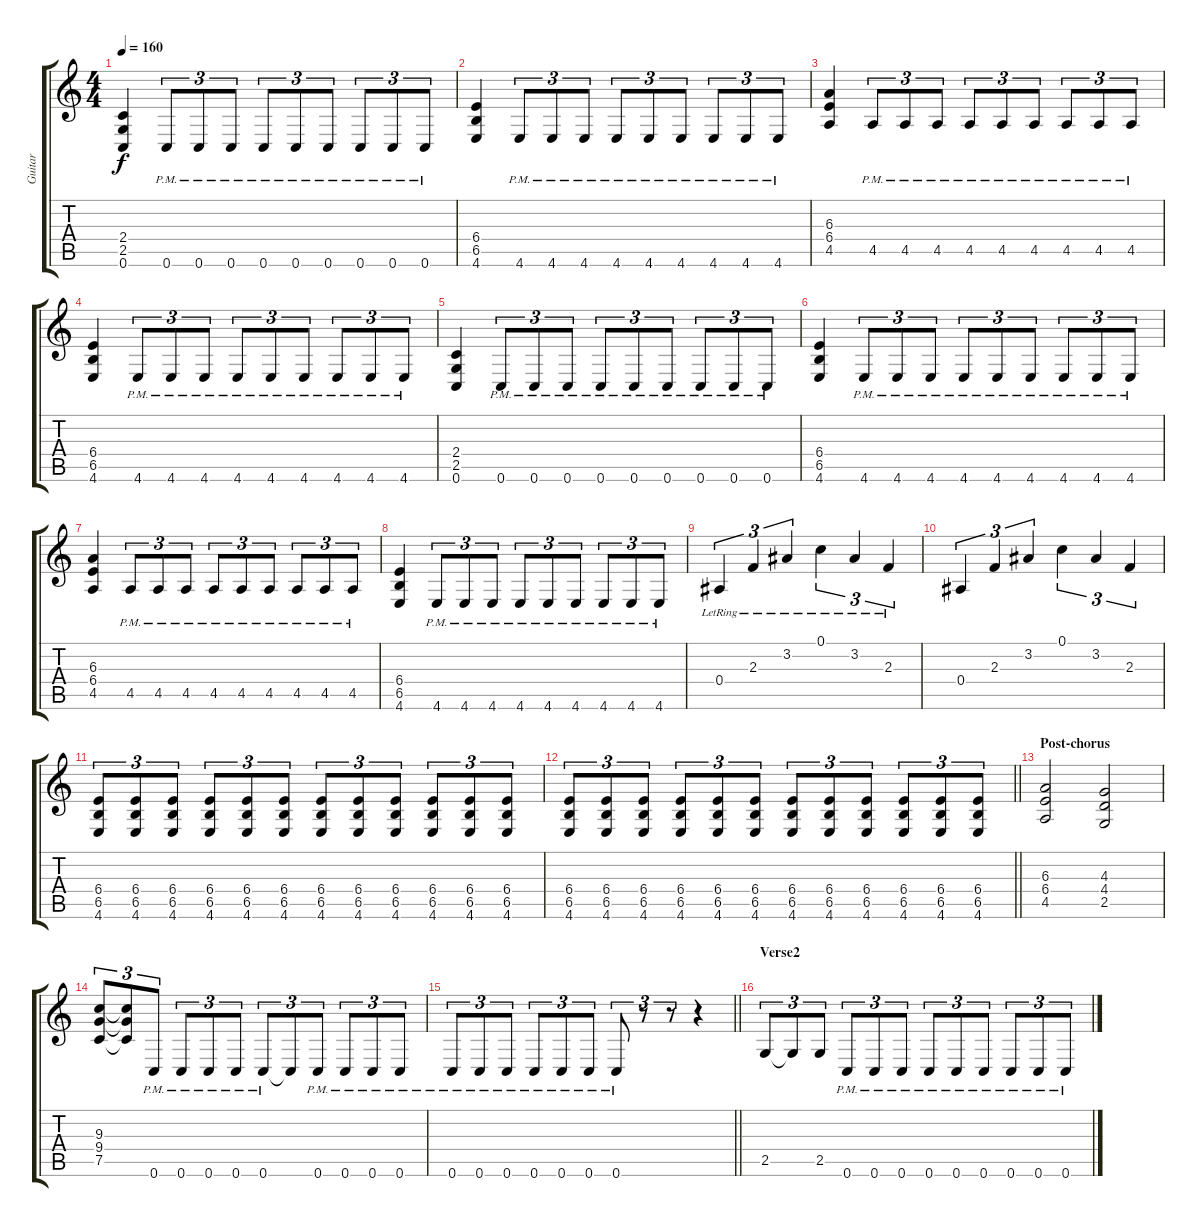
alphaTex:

\track ("Guitar" "Guitar") {instrument distortionguitar}
\staff {score tabs}
\tuning (C4 G3 Eb3 Bb2 F2 C2) {hide}
\ts (4 4)
\tempo 160
\clef g2
\ks c
(2.4 2.5 0.6).4{dy f} 0.6{pm}.8{tu (3 2)} 0.6{pm}.8{tu (3 2)} 0.6{pm}.8{tu (3 2)} 0.6{pm}.8{tu (3 2)} 0.6{pm}.8{tu (3 2)} 0.6{pm}.8{tu (3 2)} 0.6{pm}.8{tu (3 2)} 0.6{pm}.8{tu (3 2)} 0.6{pm}.8{tu (3 2)} |
(6.4 6.5 4.6).4 4.6{pm}.8{tu (3 2)} 4.6{pm}.8{tu (3 2)} 4.6{pm}.8{tu (3 2)} 4.6{pm}.8{tu (3 2)} 4.6{pm}.8{tu (3 2)} 4.6{pm}.8{tu (3 2)} 4.6{pm}.8{tu (3 2)} 4.6{pm}.8{tu (3 2)} 4.6{pm}.8{tu (3 2)} |
(6.3 6.4 4.5).4 4.5{pm}.8{tu (3 2)} 4.5{pm}.8{tu (3 2)} 4.5{pm}.8{tu (3 2)} 4.5{pm}.8{tu (3 2)} 4.5{pm}.8{tu (3 2)} 4.5{pm}.8{tu (3 2)} 4.5{pm}.8{tu (3 2)} 4.5{pm}.8{tu (3 2)} 4.5{pm}.8{tu (3 2)} |
(6.4 6.5 4.6).4 4.6{pm}.8{tu (3 2)} 4.6{pm}.8{tu (3 2)} 4.6{pm}.8{tu (3 2)} 4.6{pm}.8{tu (3 2)} 4.6{pm}.8{tu (3 2)} 4.6{pm}.8{tu (3 2)} 4.6{pm}.8{tu (3 2)} 4.6{pm}.8{tu (3 2)} 4.6{pm}.8{tu (3 2)} |
(2.4 2.5 0.6).4 0.6{pm}.8{tu (3 2)} 0.6{pm}.8{tu (3 2)} 0.6{pm}.8{tu (3 2)} 0.6{pm}.8{tu (3 2)} 0.6{pm}.8{tu (3 2)} 0.6{pm}.8{tu (3 2)} 0.6{pm}.8{tu (3 2)} 0.6{pm}.8{tu (3 2)} 0.6{pm}.8{tu (3 2)} |
(6.4 6.5 4.6).4 4.6{pm}.8{tu (3 2)} 4.6{pm}.8{tu (3 2)} 4.6{pm}.8{tu (3 2)} 4.6{pm}.8{tu (3 2)} 4.6{pm}.8{tu (3 2)} 4.6{pm}.8{tu (3 2)} 4.6{pm}.8{tu (3 2)} 4.6{pm}.8{tu (3 2)} 4.6{pm}.8{tu (3 2)} |
(6.3 6.4 4.5).4 4.5{pm}.8{tu (3 2)} 4.5{pm}.8{tu (3 2)} 4.5{pm}.8{tu (3 2)} 4.5{pm}.8{tu (3 2)} 4.5{pm}.8{tu (3 2)} 4.5{pm}.8{tu (3 2)} 4.5{pm}.8{tu (3 2)} 4.5{pm}.8{tu (3 2)} 4.5{pm}.8{tu (3 2)} |
(6.4 6.5 4.6).4 4.6{pm}.8{tu (3 2)} 4.6{pm}.8{tu (3 2)} 4.6{pm}.8{tu (3 2)} 4.6{pm}.8{tu (3 2)} 4.6{pm}.8{tu (3 2)} 4.6{pm}.8{tu (3 2)} 4.6{pm}.8{tu (3 2)} 4.6{pm}.8{tu (3 2)} 4.6{pm}.8{tu (3 2)} |
0.4{lr}.4{tu (3 2)} 2.3{lr}.4{tu (3 2)} 3.2{lr}.4{tu (3 2)} 0.1{lr}.4{tu (3 2)} 3.2{lr}.4{tu (3 2)} 2.3{lr}.4{tu (3 2)} |
0.4.4{tu (3 2)} 2.3.4{tu (3 2)} 3.2.4{tu (3 2)} 0.1.4{tu (3 2)} 3.2.4{tu (3 2)} 2.3.4{tu (3 2)} |
(6.4 6.5 4.6).8{tu (3 2)} (6.4 6.5 4.6).8{tu (3 2)} (6.4 6.5 4.6).8{tu (3 2)} (6.4 6.5 4.6).8{tu (3 2)} (6.4 6.5 4.6).8{tu (3 2)} (6.4 6.5 4.6).8{tu (3 2)} (6.4 6.5 4.6).8{tu (3 2)} (6.4 6.5 4.6).8{tu (3 2)} (6.4 6.5 4.6).8{tu (3 2)} (6.4 6.5 4.6).8{tu (3 2)} (6.4 6.5 4.6).8{tu (3 2)} (6.4 6.5 4.6).8{tu (3 2)} |
\barLineRight lightlight
(6.4 6.5 4.6).8{tu (3 2)} (6.4 6.5 4.6).8{tu (3 2)} (6.4 6.5 4.6).8{tu (3 2)} (6.4 6.5 4.6).8{tu (3 2)} (6.4 6.5 4.6).8{tu (3 2)} (6.4 6.5 4.6).8{tu (3 2)} (6.4 6.5 4.6).8{tu (3 2)} (6.4 6.5 4.6).8{tu (3 2)} (6.4 6.5 4.6).8{tu (3 2)} (6.4 6.5 4.6).8{tu (3 2)} (6.4 6.5 4.6).8{tu (3 2)} (6.4 6.5 4.6).8{tu (3 2)} |
\section ("" "Post-chorus")
(6.3 6.4 4.5).2 (4.3 4.4 2.5).2 |
(9.3 9.4 7.5).8{tu (3 2)} (9.3{t} 9.4{t} 7.5{t}).8{tu (3 2)} 0.6{pm}.8{tu (3 2)} 0.6{pm}.8{tu (3 2)} 0.6{pm}.8{tu (3 2)} 0.6{pm}.8{tu (3 2)} 0.6{pm}.8{tu (3 2)} 0.6{t}.8{tu (3 2)} 0.6{pm}.8{tu (3 2)} 0.6{pm}.8{tu (3 2)} 0.6{pm}.8{tu (3 2)} 0.6{pm}.8{tu (3 2)} |
\barLineRight lightlight
0.6{pm}.8{tu (3 2)} 0.6{pm}.8{tu (3 2)} 0.6{pm}.8{tu (3 2)} 0.6{pm}.8{tu (3 2)} 0.6{pm}.8{tu (3 2)} 0.6{pm}.8{tu (3 2)} 0.6{pm}.8{tu (3 2)} r.8{tu (3 2)} r.8{tu (3 2)} r.4 |
\section ("" "Verse2")
2.5.8{tu (3 2)} 2.5{t}.8{tu (3 2)} 2.5.8{tu (3 2)} 0.6{pm}.8{tu (3 2)} 0.6{pm}.8{tu (3 2)} 0.6{pm}.8{tu (3 2)} 0.6{pm}.8{tu (3 2)} 0.6{pm}.8{tu (3 2)} 0.6{pm}.8{tu (3 2)} 0.6{pm}.8{tu (3 2)} 0.6{pm}.8{tu (3 2)} 0.6{pm}.8{tu (3 2)}
